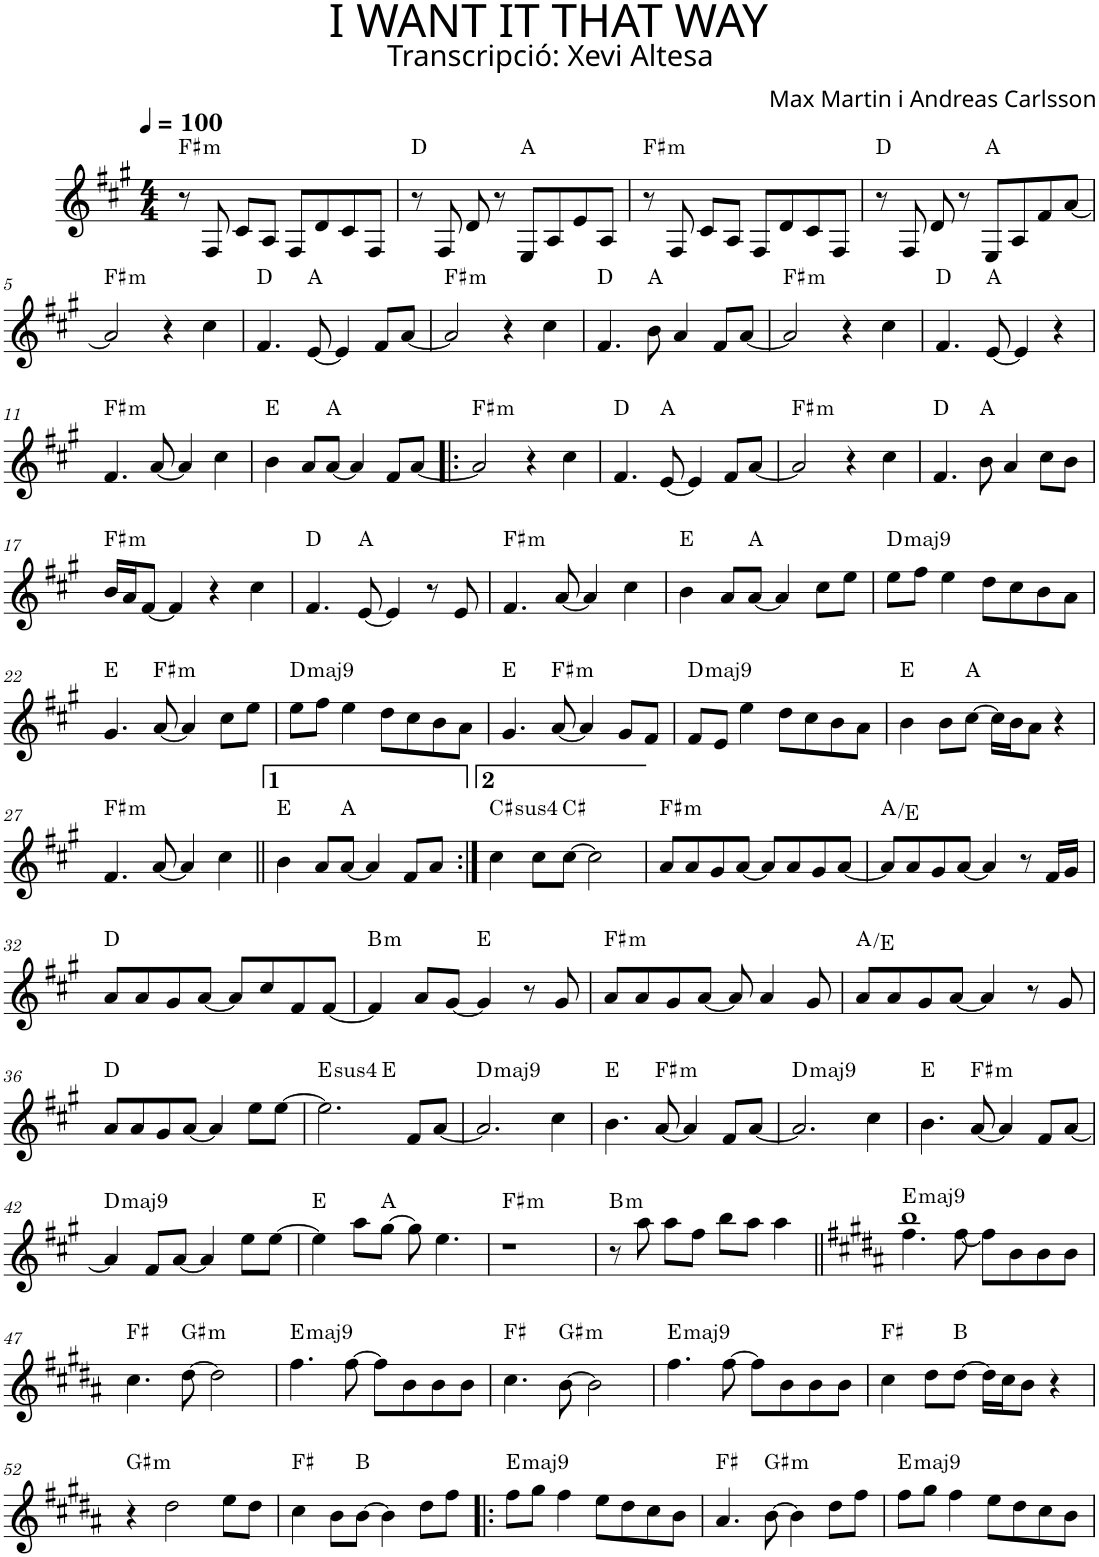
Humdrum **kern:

**kern	**harte
*part1	*part1
*staff1	*
*I"P1	*
*clefG2	*
*k[f#c#g#]	*
*f#:	*
*M4/4	*
*MM100	*
=1	=1
!	!LO:H:kt=m
8r	F#:min
8F#/	.
8c#/L	.
8A/J	.
8F#/L	.
8d/	.
8c#/	.
8F#/J	.
=2	=2
8r	D:maj
8F#/	.
8d/	.
8r	.
8E/L	A:maj
8A/	.
8e/	.
8A/J	.
=3	=3
!	!LO:H:kt=m
8r	F#:min
8F#/	.
8c#/L	.
8A/J	.
8F#/L	.
8d/	.
8c#/	.
8F#/J	.
=4	=4
8r	D:maj
8F#/	.
8d/	.
8r	.
8E/L	A:maj
8A/	.
8f#/	.
[<8a/J	.
!!LO:LB:g=z
=5	=5
!	!LO:H:kt=m
2a/]	F#:min
4r	.
4cc#\	.
=6	=6
4.f#/	D:maj
[<8e/	A:maj
4e/]	.
8f#/L	.
[<8a/J	.
=7	=7
!	!LO:H:kt=m
2a/]	F#:min
4r	.
4cc#\	.
=8	=8
4.f#/	D:maj
8b\	A:maj
4a/	.
8f#/L	.
[<8a/J	.
=9	=9
!	!LO:H:kt=m
2a/]	F#:min
4r	.
4cc#\	.
=10	=10
4.f#/	D:maj
[<8e/	A:maj
4e/]	.
4r	.
!!LO:LB:g=z
=11	=11
!	!LO:H:kt=m
4.f#/	F#:min
[<8a/	.
4a/]	.
4cc#\	.
=12	=12
4b\	E:maj
8a/L	.
[<8a/J	A:maj
4a/]	.
8f#/L	.
[<8a/J	.
=13!|:	=13!|:
!	!LO:H:kt=m
2a/]	F#:min
4r	.
4cc#\	.
=14	=14
4.f#/	D:maj
[<8e/	A:maj
4e/]	.
8f#/L	.
[<8a/J	.
=15	=15
!	!LO:H:kt=m
2a/]	F#:min
4r	.
4cc#\	.
=16	=16
4.f#/	D:maj
8b\	A:maj
4a/	.
8cc#\L	.
8b\J	.
!!LO:LB:g=z
=17	=17
!	!LO:H:kt=m
16b/LL	F#:min
16a/J	.
[<8f#/J	.
4f#/]	.
4r	.
4cc#\	.
=18	=18
4.f#/	D:maj
[<8e/	A:maj
4e/]	.
8r	.
8e/	.
=19	=19
!	!LO:H:kt=m
4.f#/	F#:min
[<8a/	.
4a/]	.
4cc#\	.
=20	=20
4b\	E:maj
8a/L	.
[<8a/J	A:maj
4a/]	.
8cc#\L	.
8ee\J	.
=21	=21
!	!LO:H:kt=maj9
8ee\L	D:maj9
8ff#\J	.
4ee\	.
8dd\L	.
8cc#\	.
8b\	.
8a\J	.
!!LO:LB:g=z
=22	=22
4.g#/	E:maj
!	!LO:H:kt=m
[<8a/	F#:min
4a/]	.
8cc#\L	.
8ee\J	.
=23	=23
!	!LO:H:kt=maj9
8ee\L	D:maj9
8ff#\J	.
4ee\	.
8dd\L	.
8cc#\	.
8b\	.
8a\J	.
=24	=24
4.g#/	E:maj
!	!LO:H:kt=m
[<8a/	F#:min
4a/]	.
8g#/L	.
8f#/J	.
=25	=25
!	!LO:H:kt=maj9
8f#/L	D:maj9
8e/J	.
4ee\	.
8dd\L	.
8cc#\	.
8b\	.
8a\J	.
=26	=26
4b\	E:maj
8b\L	.
[>8cc#\J	A:maj
16cc#\LL]	.
16b\J	.
8a\J	.
4r	.
!!LO:LB:g=z
=27	=27
!	!LO:H:kt=m
4.f#/	F#:min
[<8a/	.
4a/]	.
4cc#\	.
=28||	=28||
4b\	E:maj
8a/L	.
[<8a/J	A:maj
4a/]	.
8f#/L	.
8a/J	.
=29:|!	=29:|!
!	!LO:H:kt=4
4cc#\	C#:sus4
8cc#\L	.
[>8cc#\J	C#:maj
2cc#\]	.
=30	=30
!	!LO:H:kt=m
8a/L	F#:min
8a/	.
8g#/	.
[<8a/J	.
8a/L]	.
8a/	.
8g#/	.
[<8a/J	.
=31	=31
8a/L]	A:maj/5
8a/	.
8g#/	.
[<8a/J	.
4a/]	.
8r	.
16f#/LL	.
16g#/JJ	.
!!LO:LB:g=z
=32	=32
8a/L	D:maj
8a/	.
8g#/	.
[<8a/J	.
8a/L]	.
8cc#/	.
8f#/	.
[<8f#/J	.
=33	=33
!	!LO:H:kt=m
4f#/]	B:min
8a/L	.
[<8g#/J	.
4g#/]	E:maj
8r	.
8g#/	.
=34	=34
!	!LO:H:kt=m
8a/L	F#:min
8a/	.
8g#/	.
[<8a/J	.
8a/]	.
4a/	.
8g#/	.
=35	=35
8a/L	A:maj/5
8a/	.
8g#/	.
[<8a/J	.
4a/]	.
8r	.
8g#/	.
!!LO:LB:g=z
=36	=36
8a/L	D:maj
8a/	.
8g#/	.
[<8a/J	.
4a/]	.
8ee\L	.
[>8ee\J	.
=37	=37
!	!LO:H:kt=4
*^	*
2.ee\]	2ryy	E:sus4
.	2ryy	E:maj
8f#/L	.	.
[<8a/J	.	.
=38	=38	=38
!	!	!LO:H:kt=maj9
*v	*v	*
2.a/]	D:maj9
4cc#\	.
=39	=39
4.b\	E:maj
!	!LO:H:kt=m
[<8a/	F#:min
4a/]	.
8f#/L	.
[<8a/J	.
=40	=40
!	!LO:H:kt=maj9
2.a/]	D:maj9
4cc#\	.
=41	=41
4.b\	E:maj
!	!LO:H:kt=m
[<8a/	F#:min
4a/]	.
8f#/L	.
[<8a/J	.
!!LO:LB:g=z
=42	=42
!	!LO:H:kt=maj9
4a/]	D:maj9
8f#/L	.
[<8a/J	.
4a/]	.
8ee\L	.
[>8ee\J	.
=43	=43
4ee\]	E:maj
8aa\L	.
[>8gg#\J	A:maj
8gg#\]	.
4.ee\	.
=44	=44
!	!LO:H:kt=m
1r	F#:min
=45	=45
!	!LO:H:kt=m
8r	B:min
8aa\	.
8aa\L	.
8ff#\J	.
8bb\L	.
8aa\J	.
4aa\	.
=46||	=46||
*k[f#c#g#d#a#]	*
*g#:	*
*^	*
!	!	!LO:H:kt=maj9
1bb	4.ff#\	E:maj9
.	[<8ff#\	.
.	8ff#\L]	.
.	8b\	.
.	8b\	.
.	8b\J	.
*v	*v	*
!!LO:LB:g=z
=47	=47
4.cc#\	F#:maj
!	!LO:H:kt=m
[>8dd#\	G#:min
2dd#\]	.
=48	=48
!	!LO:H:kt=maj9
4.ff#\	E:maj9
[>8ff#\	.
8ff#\L]	.
8b\	.
8b\	.
8b\J	.
=49	=49
4.cc#\	F#:maj
!	!LO:H:kt=m
[>8b\	G#:min
2b\]	.
=50	=50
!	!LO:H:kt=maj9
4.ff#\	E:maj9
[>8ff#\	.
8ff#\L]	.
8b\	.
8b\	.
8b\J	.
=51	=51
4cc#\	F#:maj
8dd#\L	.
[>8dd#\J	B:maj
16dd#\LL]	.
16cc#\J	.
8b\J	.
4r	.
!!LO:LB:g=z
=52	=52
!	!LO:H:kt=m
4r	G#:min
2dd#\	.
8ee\L	.
8dd#\J	.
=53	=53
4cc#\	F#:maj
8b\L	.
[>8b\J	B:maj
4b\]	.
8dd#\L	.
8ff#\J	.
=54!|:	=54!|:
!	!LO:H:kt=maj9
8ff#\L	E:maj9
8gg#\J	.
4ff#\	.
8ee\L	.
8dd#\	.
8cc#\	.
8b\J	.
=55	=55
4.a#/	F#:maj
!	!LO:H:kt=m
[>8b\	G#:min
4b\]	.
8dd#\L	.
8ff#\J	.
=56	=56
!	!LO:H:kt=maj9
8ff#\L	E:maj9
8gg#\J	.
4ff#\	.
8ee\L	.
8dd#\	.
8cc#\	.
8b\J	.
=	=
*-	*-
